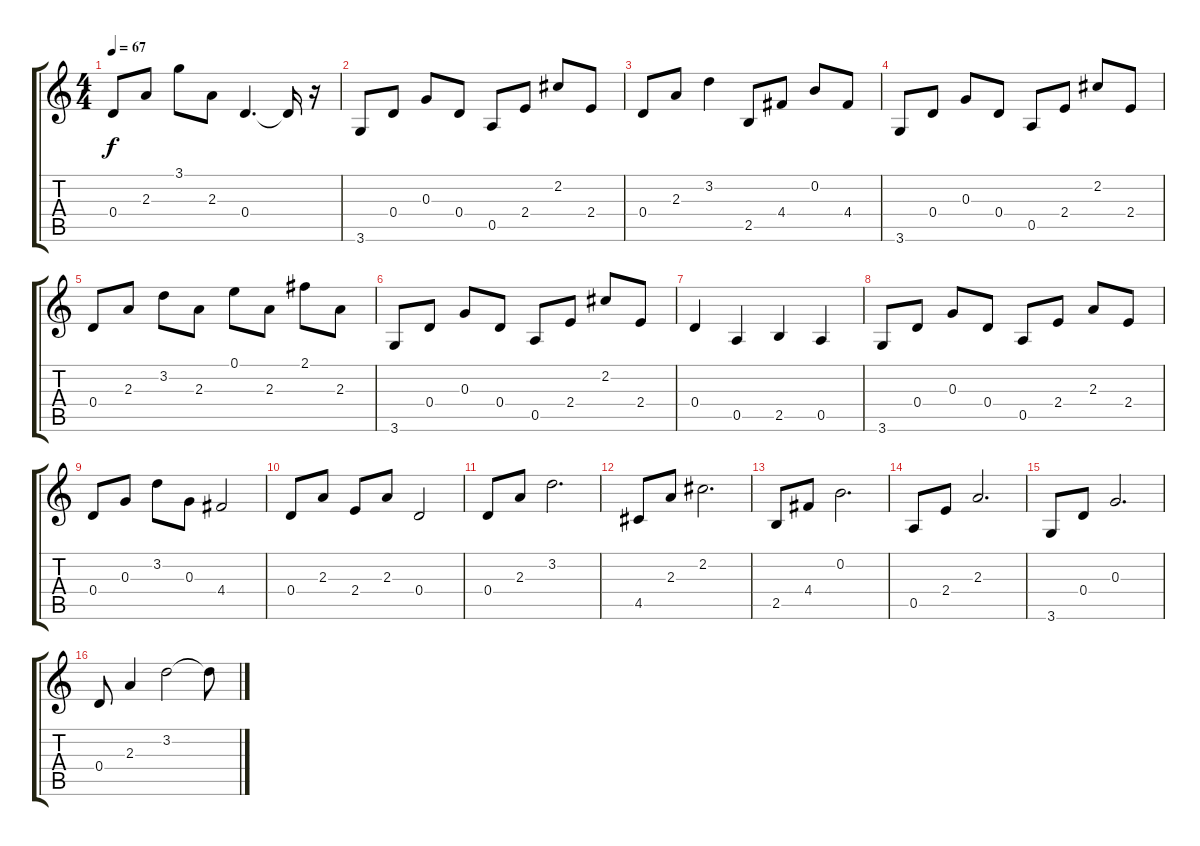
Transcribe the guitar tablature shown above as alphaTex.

\track "" {instrument acousticguitarnylon}
\staff {score tabs}
\tuning (E4 B3 G3 D3 A2 E2) {hide}
\ts (4 4)
\tempo 67
\clef g2
\ks c
0.4.8{dy f} 2.3.8 3.1.8 2.3.8 0.4.4{d} 0.4{t}.16 r.16 |
3.6.8 0.4.8 0.3.8 0.4.8 0.5.8 2.4.8 2.2.8 2.4.8 |
0.4.8 2.3.8 3.2.4 2.5.8 4.4.8 0.2.8 4.4.8 |
3.6.8 0.4.8 0.3.8 0.4.8 0.5.8 2.4.8 2.2.8 2.4.8 |
0.4.8 2.3.8 3.2.8 2.3.8 0.1.8 2.3.8 2.1.8 2.3.8 |
3.6.8 0.4.8 0.3.8 0.4.8 0.5.8 2.4.8 2.2.8 2.4.8 |
0.4.4 0.5.4 2.5.4 0.5.4 |
3.6.8 0.4.8 0.3.8 0.4.8 0.5.8 2.4.8 2.3.8 2.4.8 |
0.4.8 0.3.8 3.2.8 0.3.8 4.4.2 |
0.4.8 2.3.8 2.4.8 2.3.8 0.4.2 |
0.4.8 2.3.8 3.2.2{d} |
4.5.8 2.3.8 2.2.2{d} |
2.5.8 4.4.8 0.2.2{d} |
0.5.8 2.4.8 2.3.2{d} |
3.6.8 0.4.8 0.3.2{d} |
0.4.8 2.3.4 3.2.2 3.2{t}.8
